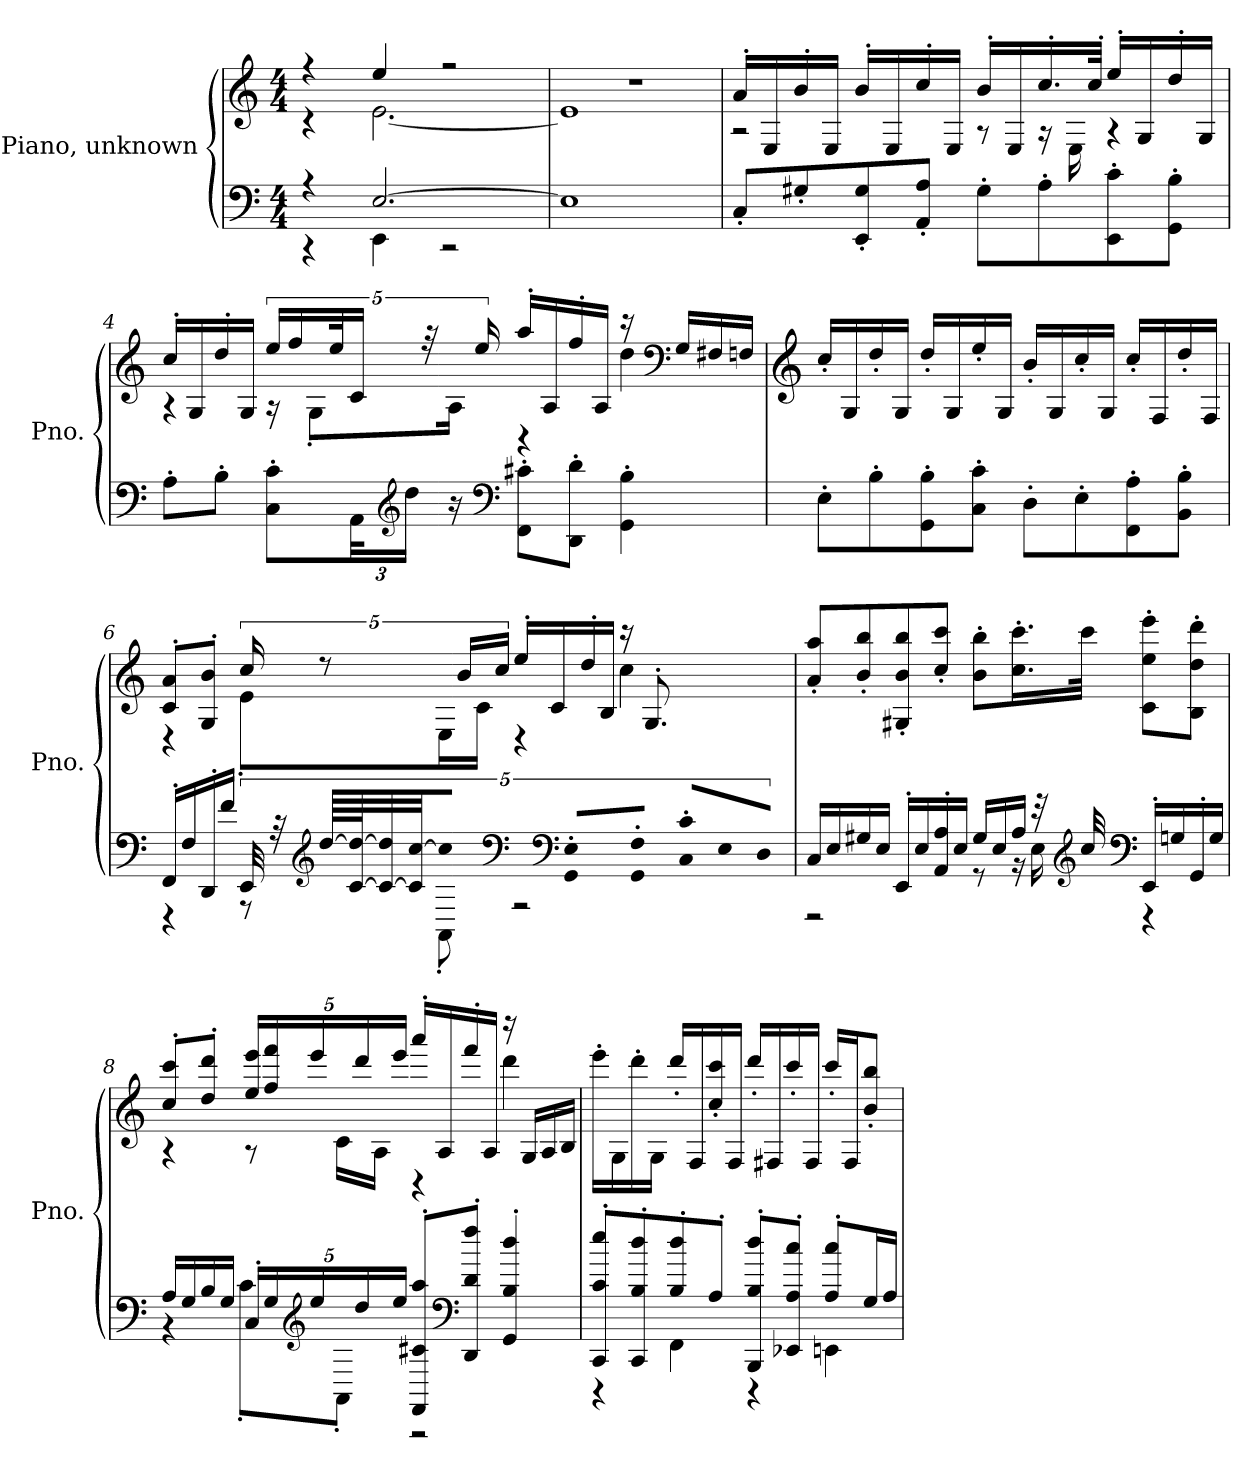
**kern	**kern
*part1	*part1
*staff2	*staff1
*I"Piano, unknown	*
*I'Pno.	*
*clefF4	*clefG2
*k[]	*k[]
*M4/4	*M4/4
*MM120	*MM120
=1	=1
*^	*^
4r	4r	4r	4r
[2.E/	4EE\	4ee/	[2.e\
.	2r	2r	.
*v	*v	*	*
=2	=2	=2
1E]	1r	1e]
=3	=3	=3
8C'/L	16a'/LL	2r
.	16E/	.
8G#X'/	16b'/	.
.	16E/JJ	.
8EE/' 8G#/'	16b'/LL	.
.	16E/	.
8AA/' 8A/'J	16cc'/	.
.	16E/JJ	.
8G#'\L	16b'/LL	8r
.	16E/	.
8A'\	16.cc'/	16r
.	.	16E\
.	32cc'/JJk	.
8EE\' 8c\'	16ee'/LL	4r
.	16G/	.
8GG\' 8B\'J	16dd'/	.
.	16G/JJ	.
!!LO:LB:g=z	!!
=4	=4	=4
8A'\L	16cc'/LL	4r
.	16G/	.
8B'\J	16dd'/	.
.	16G/JJ	.
8C\' 8c\'L	20ee/LL	16r
.	20ff/	.
.	.	8G'\L
.	40ee/K	.
*Xbrackettup	*	*
48AA\KL	20c/JJ	.
*clefG2	*	*
24dd\JJ	.	.
.	40r	.
16r	.	16A\Jk
.	20ee/	.
*clefF4	*	*
8FF\' 8c#X\'L	16aa'/LL	4r
.	16A/	.
8DD\' 8d\'J	16ff'/	.
.	16A/JJ	.
4GG\' 4B\'	16r	4dd\
*	*clefF4	*
.	16G/LL	.
.	16F#X/	.
.	16Fn/JJ	.
*	*v	*v
=5	=5
*	*clefG2
8E'\L	16cc'/LL
.	16G/
8B'\	16dd'/
.	16G/JJ
8GG\' 8B\'	16dd'/LL
.	16G/
8C\' 8c\'J	16ee'/
.	16G/JJ
8D'\L	16b'/LL
.	16G/
8E'\	16cc'/
.	16G/JJ
8FF\' 8A\'	16cc'/LL
.	16F/
8BB\' 8B\'J	16dd'/
.	16F/JJ
!!LO:LB:g=z
=6	=6
*^	*^
16FF'/LL	4r	8c/' 8a/'L	4r
16F/	.	.	.
16DD'/	.	8G/' 8b/'J	.
16f/JJ	.	.	.
*brackettup	*	*	*
40EE/	8r	20cc/	8e'\L
40r	.	.	.
*clefG2	*	*	*
[80dd/LLLL	.	10r	.
[80c/ 80dd/_J	.	.	.
40c/_ 40dd/]	.	.	.
40c/] [40cc/JJ	.	.	.
8cc/J]	8AA'\	.	16E\L
.	.	20b/LL	.
.	.	.	16c\JJ
.	.	20cc/JJ	.
*clefF4	*	*	*
8GG/' 8E/'L	2r	16ee'/LL	4r
.	.	16c/	.
8GG/' 8F/'J	.	16dd'/	.
.	.	16B/JJ	.
8C/' 8c/'L	.	16r	4cc\
.	.	8.G'/	.
16E/L	.	.	.
16D/JJ	.	.	.
*	*	*v	*v
!!LO:LB:g=z
=7	=7	=7
16C/LL	2r	8a/' 8aa/'L
16E/	.	.
16G#X/	.	8b/' 8bb/'
16E/JJ	.	.
16EE'/LL	.	8G#X/' 8b/' 8bb/'
16E/	.	.
16AA/' 16A/'	.	8cc/' 8ccc/'J
16E/JJ	.	.
16G#/LL	8r	8b\' 8bb\'L
16E/	.	.
16A/JJ	16r	16.cc\' 16.ccc\'L
32r	16E\	.
*clefG2	*	*
32cc/	.	32ccc\JJk
*clefF4	*	*
16EE'/LL	4r	8c\' 8ee\' 8eee\'L
16Gn/	.	.
16GG'/	.	8B\' 8dd\' 8ddd\'J
16G/JJ	.	.
=8	=8	=8
*	*	*^
16A/LL	4r	8cc/' 8ccc/'L	4r
16G/	.	.	.
16B/	.	8dd/' 8ddd/'J	.
16G/JJ	.	.	.
*Xbrackettup	*	*Xbrackettup	*
20C'/LL	8c'\L	20ee/ 20eee/LL	8r
20G/	.	20ff/ 20fff/	.
*clefG2	*	*	*
20ee/	.	20eee/	.
.	8AA'\J	.	16c\LL
20dd/	.	20ddd/	.
.	.	.	16A\JJ
20ee/JJ	.	20eee/JJ	.
8FF/' 8c#X/' 8aa/'L	2r	16aaa'/LL	4r
.	.	16A/	.
*clefF4	*	*	*
8DD/' 8d/' 8ff/'J	.	16fff'/	.
.	.	16A/JJ	.
4GG/' 4B/' 4dd/'	.	16r	4ddd\
.	.	16G/LL	.
.	.	16A/	.
.	.	16B/JJ	.
*	*	*v	*v
!!LO:LB:g=z
=9	=9	=9
8CC/' 8c/' 8ee/'L	4r	16eee'\LL
.	.	16G\
8CC/' 8B/' 8dd/'	.	16ddd'\
.	.	16G\JJ
8B/' 8dd/'	4FF\	16ddd'/LL
.	.	16F/
8A'/J	.	16cc/' 16ccc/'
.	.	16F/JJ
8BBB/' 8B/' 8dd/'L	4r	16ddd'/LL
.	.	16F#X/
8EE-X/' 8A/' 8cc/'J	.	16ccc'/
.	.	16F#/JJ
8A/' 8cc/'L	4EEn\	16ccc'/LL
.	.	16F#/J
16G/L	.	8b/' 8bb/'J
16A/JJ	.	.
*v	*v	*
=	=
*-	*-
